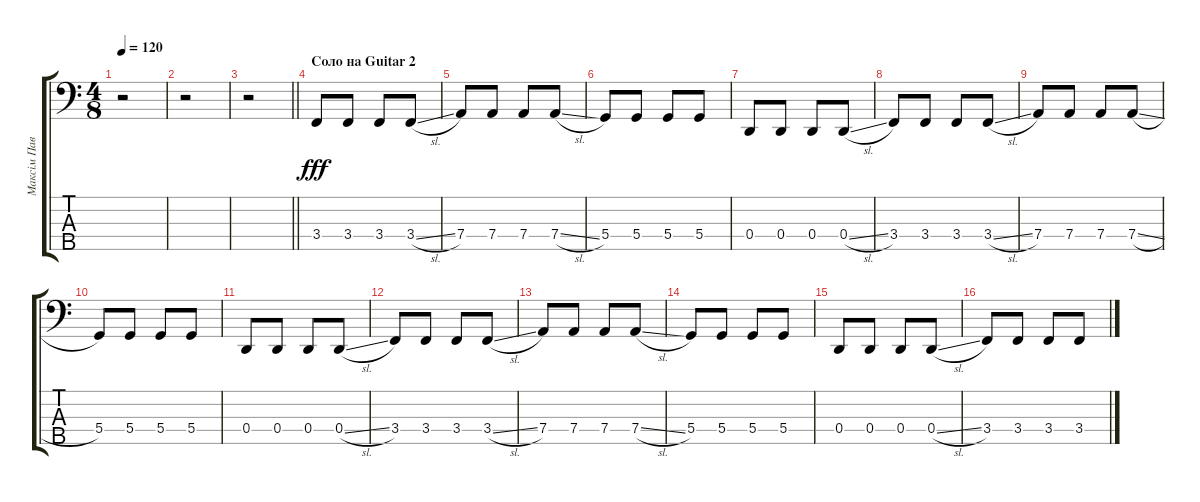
\track ("Максім Павлов - Bass Guitar" "Максім Пав") {instrument electricbassfinger}
\staff {score tabs}
\tuning (G2 D2 A1 D1 B0) {hide}
\ts (4 8)
\tempo 120
\clef f4
\ks c
r.2{dy fff} |
r.2 |
\barLineRight lightlight
r.2 |
\section ("" "Соло на Guitar 2")
3.4.8 3.4.8 3.4.8 3.4{sl}.8 |
7.4.8 7.4.8 7.4.8 7.4{sl}.8 |
5.4.8 5.4.8 5.4.8 5.4.8 |
0.4.8 0.4.8 0.4.8 0.4{sl}.8 |
3.4.8 3.4.8 3.4.8 3.4{sl}.8 |
7.4.8 7.4.8 7.4.8 7.4{sl}.8 |
5.4.8 5.4.8 5.4.8 5.4.8 |
0.4.8 0.4.8 0.4.8 0.4{sl}.8 |
3.4.8 3.4.8 3.4.8 3.4{sl}.8 |
7.4.8 7.4.8 7.4.8 7.4{sl}.8 |
5.4.8 5.4.8 5.4.8 5.4.8 |
0.4.8 0.4.8 0.4.8 0.4{sl}.8 |
3.4.8 3.4.8 3.4.8 3.4{sl}.8
